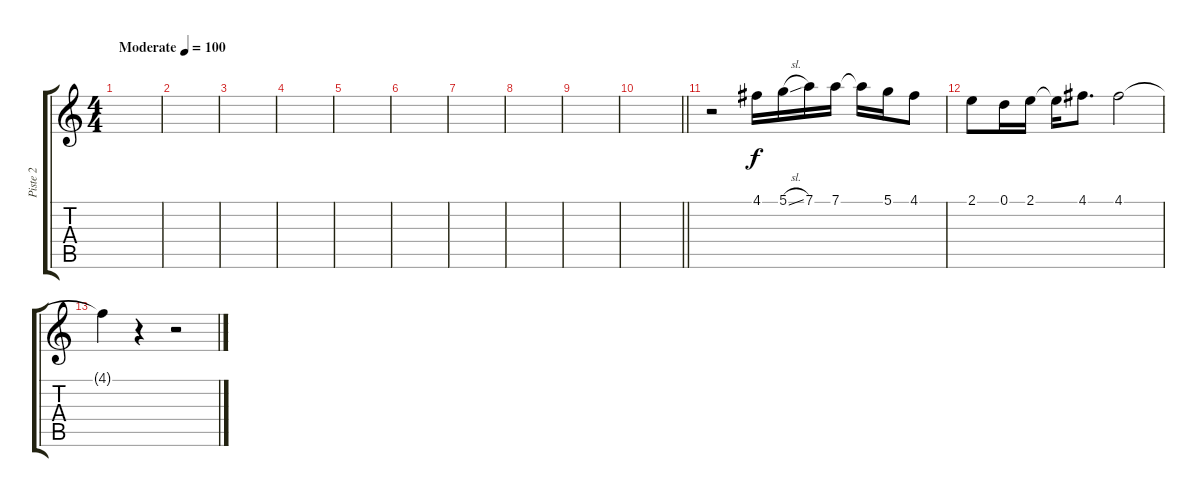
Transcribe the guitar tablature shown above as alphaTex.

\track ("Piste 2" "Piste 2") {instrument acousticguitarsteel}
\staff {score tabs}
\tuning (D4 B3 G3 D3 A2 D2) {hide}
\ts (4 4)
\tempo (100 "Moderate")
\clef g2
\ks c
|
|
|
|
|
|
|
|
|
\barLineRight lightlight
|
\section ("" "")
r.2 4.1.16 5.1{sl}.16 7.1.16 7.1.16 7.1{t}.16 5.1.16 4.1.8 |
2.1.8 0.1.16 2.1.16 2.1{t}.16 4.1.8{d} 4.1.2 |
4.1{t}.4 r.4 r.2
